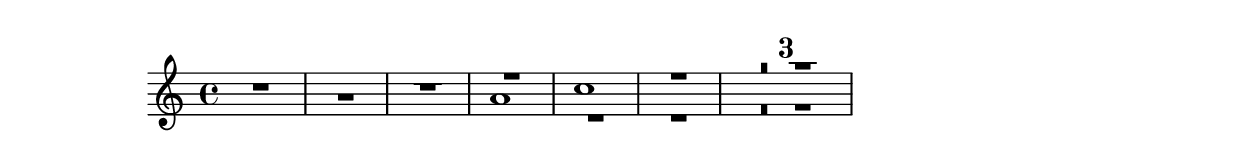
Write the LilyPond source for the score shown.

%% Do not edit this file; it is auto-generated from input/new
%% This file is in the public domain.
\version "2.13.1"
\header {
 doctitlees = "Posicionar los silencios multicompás"
 texidoces = "
A diferencia de los silencios normales, no existe una instrucción
predefinida para modificar la posición predefinida de un símbolo
multicompás sobre el pentagrama, adjuntándolo a una nota,
independientemente de cuál sea su forma.  Sin embargo, en la música
polifónica los silencios multicompás de las voces de numeración par e
impar están separados verticalmente.  La colocación de los silencios
multicompás se puede controlar como se ve a continuación:

"

texidocde = "
Anders als bei normalen Pausen gibt es keinen direkten Befehl, um die
vertikale Position von Ganztaktpausen zu beeinflussen, indem man sie an
eine Tonhöhe anhängt.  In polyphoner Notation wird aber dennoch die
Position der Pausen von geraden und ungeraden Stimmen voneinander
unterschieden.  Die Position von Ganztaktpausen kann wie folgt verändert
werden:
 "
  doctitlede = "Positionierung von Ganztaktpausen"

  lsrtags = "rhythms,tweaks-and-overrides"
  texidoc = "
Unlike ordinary rests, there is no predefined command
to change the staff position of a multi-measure
rest symbol of either form by attaching it to a note.  However,
in polyphonic music multi-measure rests in odd-numbered and
even-numbered voices are vertically separated.  The positioning
of multi-measure rests can be controlled as follows:
 "
  doctitle = "Positioning multi-measure rests"
} % begin verbatim


\relative c'' {
  % Multi-measure rests by default are set under the second line
  R1
  % They can be moved with an override
  \override MultiMeasureRest #'staff-position = #-2
  R1
  % A value of 0 is the default position;
  % the following trick moves the rest to the center line
  \override MultiMeasureRest #'staff-position = #-0.01
  R1
  % Multi-measure rests in odd-numbered voices are under the top line
  << { R1 } \\ { a1 } >>
  % Multi-measure rests in even-numbered voices are under the bottom line
  << { c1 } \\ { R1 } >>
  % They remain separated even in empty measures
  << { R1 } \\ { R1 } >>
  % This brings them together even though there are two voices
  \compressFullBarRests
  <<
    \revert MultiMeasureRest #'staff-position
    { R1*3 }
    \\
    \revert MultiMeasureRest #'staff-position
    { R1*3 }
  >>
}
